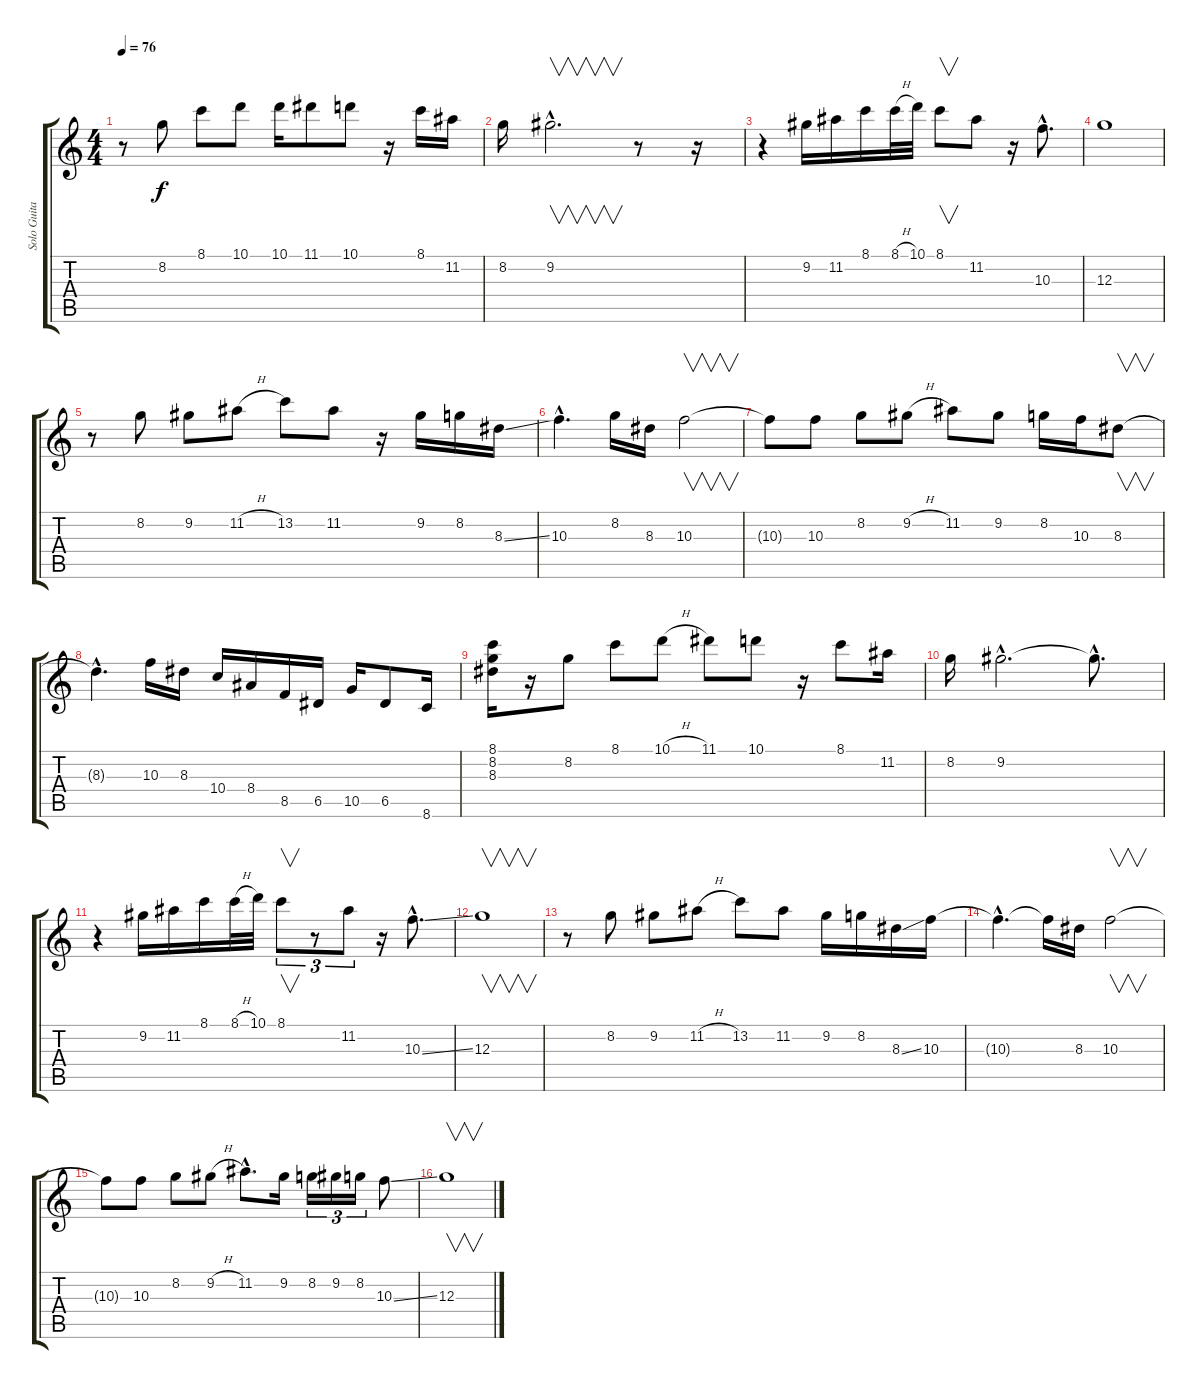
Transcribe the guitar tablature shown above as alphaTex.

\track ("Solo Guitar" "Solo Guita") {instrument overdrivenguitar}
\staff {score tabs}
\tuning (E4 B3 G3 D3 A2 E2) {hide}
\ts (4 4)
\tempo 76
\clef g2
\ks c
r.8{dy f instrument overdrivenguitar} 8.2.8 8.1.8 10.1.8 10.1.16 11.1.8 10.1.8 r.16 8.1.16 11.2.16 |
8.2.16 9.2{hac}.2{v d} r.8 r.16 |
r.4 9.2.16 11.2.16 8.1.16 8.1{h}.32 10.1.32 8.1.8{v} 11.2.8 r.16 10.3{hac}.8{d} |
12.3.1 |
r.8 8.2.8 9.2.8 11.2{h}.8 13.2.8 11.2.8 r.16 9.2.16 8.2.16 8.3{ss}.16 |
10.3{hac}.4{d} 8.2.16 8.3.16 10.3.2{v} |
10.3{t}.8 10.3.8 8.2.8 9.2{h}.8 11.2.8 9.2.8 8.2.16 10.3.16 8.3.8{v} |
8.3{hac t}.4{d} 10.3.16 8.3.16 10.4.16 8.4.16 8.5.16 6.5.16 10.5.16 6.5.8 8.6.16 |
(8.1 8.2 8.3).16 r.16 8.2.8 8.1.8 10.1{h}.8 11.1.8 10.1.8 r.16 8.1.8 11.2.16 |
8.2.16 9.2{hac}.2{d} 9.2{hac t}.8{d} |
r.4 9.2.16 11.2.16 8.1.16 8.1{h}.32 10.1.32 8.1.8{v tu (3 2)} r.8{tu (3 2)} 11.2.8{tu (3 2)} r.16 10.3{ss hac}.8{d} |
12.3.1{v} |
r.8 8.2.8 9.2.8 11.2{h}.8 13.2.8 11.2.8 9.2.16 8.2.16 8.3{ss}.16 10.3.16 |
10.3{hac t}.4{d} 10.3{t}.16 8.3.16 10.3.2{v} |
10.3{t}.8 10.3.8 8.2.8 9.2{h}.8 11.2{hac}.8{d} 9.2.16 8.2.16{tu (3 2)} 9.2.16{tu (3 2)} 8.2.16{tu (3 2)} 10.3{ss}.8 |
12.3.1{v}
